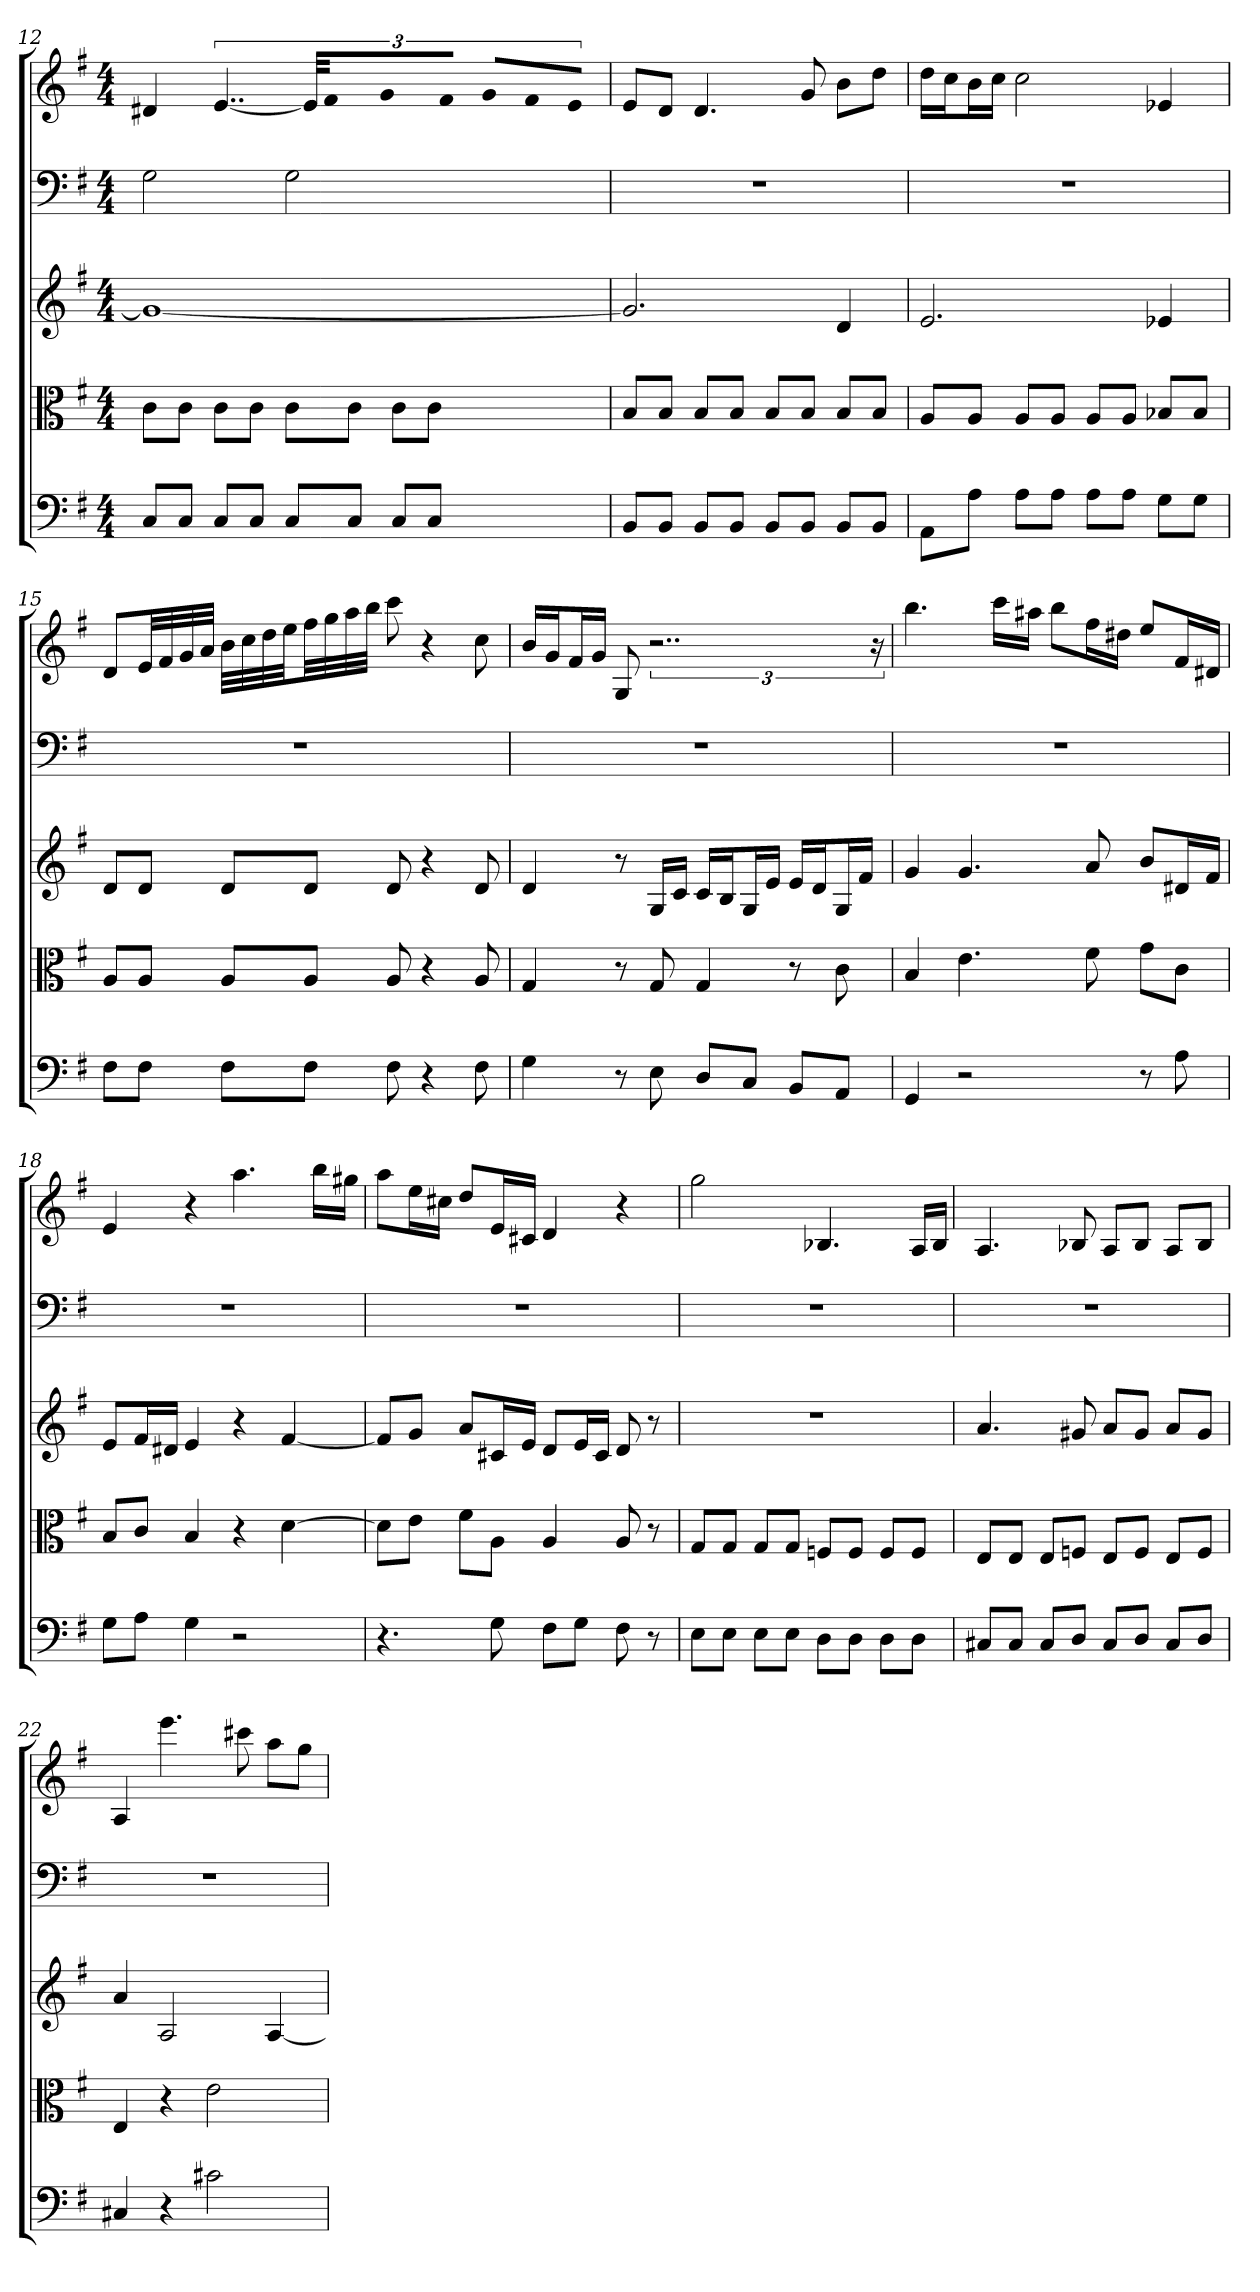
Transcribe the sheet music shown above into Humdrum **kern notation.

**kern	**kern	**kern	**kern	**kern
*part5	*part4	*part3	*part2	*part1
*staff5	*staff4	*staff3	*staff2	*staff1
*clefF4	*clefC3	*	*	*
*k[f#]	*k[f#]	*k[f#]	*k[f#]	*k[f#]
*G:	*G:	*G:	*G:	*G:
*M4/4	*M4/4	*M4/4	*M4/4	*M4/4
=12	=12	=12	=12	=12
8C/L	8c\L	1g_	2G	4d#X
8C/J	8c\J	.	.	.
8C/L	8c\L	.	.	[6..e
8C/J	8c\J	.	.	.
8C/L	8c\L	.	2G	.
.	.	.	.	48eKLL]
.	.	.	.	16f#J
8C/J	8c\J	.	.	16gL
.	.	.	.	16f#JJ
8C/L	8c\L	.	.	8gL
8C/J	8c\J	.	.	16f#L
.	.	.	.	16eJJ
=13	=13	=13	=13	=13
8BB/L	8B/L	2.g]	1r	8eL
8BB/J	8B/J	.	.	8dJ
8BB/L	8B/L	.	.	4.d
8BB/J	8B/J	.	.	.
8BB/L	8B/L	.	.	.
8BB/J	8B/J	.	.	8g
8BB/L	8B/L	4d	.	8bL
8BB/J	8B/J	.	.	8ddJ
=14	=14	=14	=14	=14
8AA\L	8A/L	2.e	1r	16ddLL
.	.	.	.	16ccJ
8A\J	8A/J	.	.	16bL
.	.	.	.	16ccJJ
8A\L	8A/L	.	.	2cc
8A\J	8A/J	.	.	.
8A\L	8A/L	.	.	.
8A\J	8A/J	.	.	.
8G\L	8B-X/L	4e-X	.	4e-X
8G\J	8B-/J	.	.	.
=15	=15	=15	=15	=15
8F#\L	8A/L	8dL	1r	8dL
8F#\J	8A/J	8dJ	.	32eLL
.	.	.	.	32f#
.	.	.	.	32g
.	.	.	.	32aJJJ
8F#\L	8A/L	8dL	.	32bLLL
.	.	.	.	32cc
.	.	.	.	32dd
.	.	.	.	32eeJJ
8F#\J	8A/J	8dJ	.	32ff#LL
.	.	.	.	32gg
.	.	.	.	32aa
.	.	.	.	32bbJJJ
8F#	8A	8d	.	8ccc
4r	4r	4r	.	4r
8F#	8A	8d	.	8cc
=16	=16	=16	=16	=16
4G	4G	4d	1r	16bLL
.	.	.	.	16gJ
.	.	.	.	16f#L
.	.	.	.	16gJJ
8r	8r	8r	.	8G
8E	8G	16GLL	.	3..r
.	.	16cJJ	.	.
8D/L	4G	16cLL	.	.
.	.	16BJ	.	.
8C/J	.	16GL	.	.
.	.	16eJJ	.	.
8BB/L	8r	16eLL	.	.
.	.	16dJ	.	.
8AA/J	8c	16GL	.	.
.	.	16f#JJ	.	.
.	.	.	.	24r
=17	=17	=17	=17	=17
4GG	4B	4g	1r	4.bb
2r	4.e	4.g	.	.
.	.	.	.	16cccLL
.	.	.	.	16aa#XJJ
.	.	.	.	8bbL
.	8f#	8a	.	16ff#L
.	.	.	.	16dd#XJJ
8r	8g\L	8bL	.	8eeL
8A	8c\J	16d#XL	.	16f#L
.	.	16f#JJ	.	16d#XJJ
=18	=18	=18	=18	=18
8G\L	8B/L	8eL	1r	4e
8A\J	8c/J	16f#L	.	.
.	.	16d#XJJ	.	.
4G	4B	4e	.	4r
2r	4r	4r	.	4.aa
.	[4d	[4f#	.	.
.	.	.	.	16bbLL
.	.	.	.	16gg#XJJ
=19	=19	=19	=19	=19
4.r	8d\L]	8f#L]	1r	8aaL
.	8e\J	8gJ	.	16eeL
.	.	.	.	16cc#XJJ
.	8f#\L	8aL	.	8ddL
8G	8A\J	16c#XL	.	16eL
.	.	16eJJ	.	16c#XJJ
8F#\L	4A	8dL	.	4d
8G\J	.	16eL	.	.
.	.	16c#JJ	.	.
8F#	8A	8d	.	4r
8r	8r	8r	.	.
=20	=20	=20	=20	=20
8E\L	8G/L	1r	1r	2gg
8E\J	8G/J	.	.	.
8E\L	8G/L	.	.	.
8E\J	8G/J	.	.	.
8D\L	8Fn/L	.	.	4.B-X
8D\J	8F/J	.	.	.
8D\L	8F/L	.	.	.
8D\J	8F/J	.	.	16ALL
.	.	.	.	16B-JJ
=21	=21	=21	=21	=21
8C#X/L	8E/L	4.a	1r	4.A
8C#/J	8E/J	.	.	.
8C#/L	8E/L	.	.	.
8D/J	8Fn/J	8g#X	.	8B-X
8C#/L	8E/L	8aL	.	8AL
8D/J	8F/J	8g#J	.	8B-J
8C#/L	8E/L	8aL	.	8AL
8D/J	8F/J	8g#J	.	8B-J
=22	=22	=22	=22	=22
4C#X	4E	4a	1r	4A
4r	4r	2A	.	4.eee
2c#X	2e	.	.	.
.	.	.	.	8ccc#X
.	.	[4A	.	8aaL
.	.	.	.	8ggJ
=	=	=	=	=
*-	*-	*-	*-	*-
